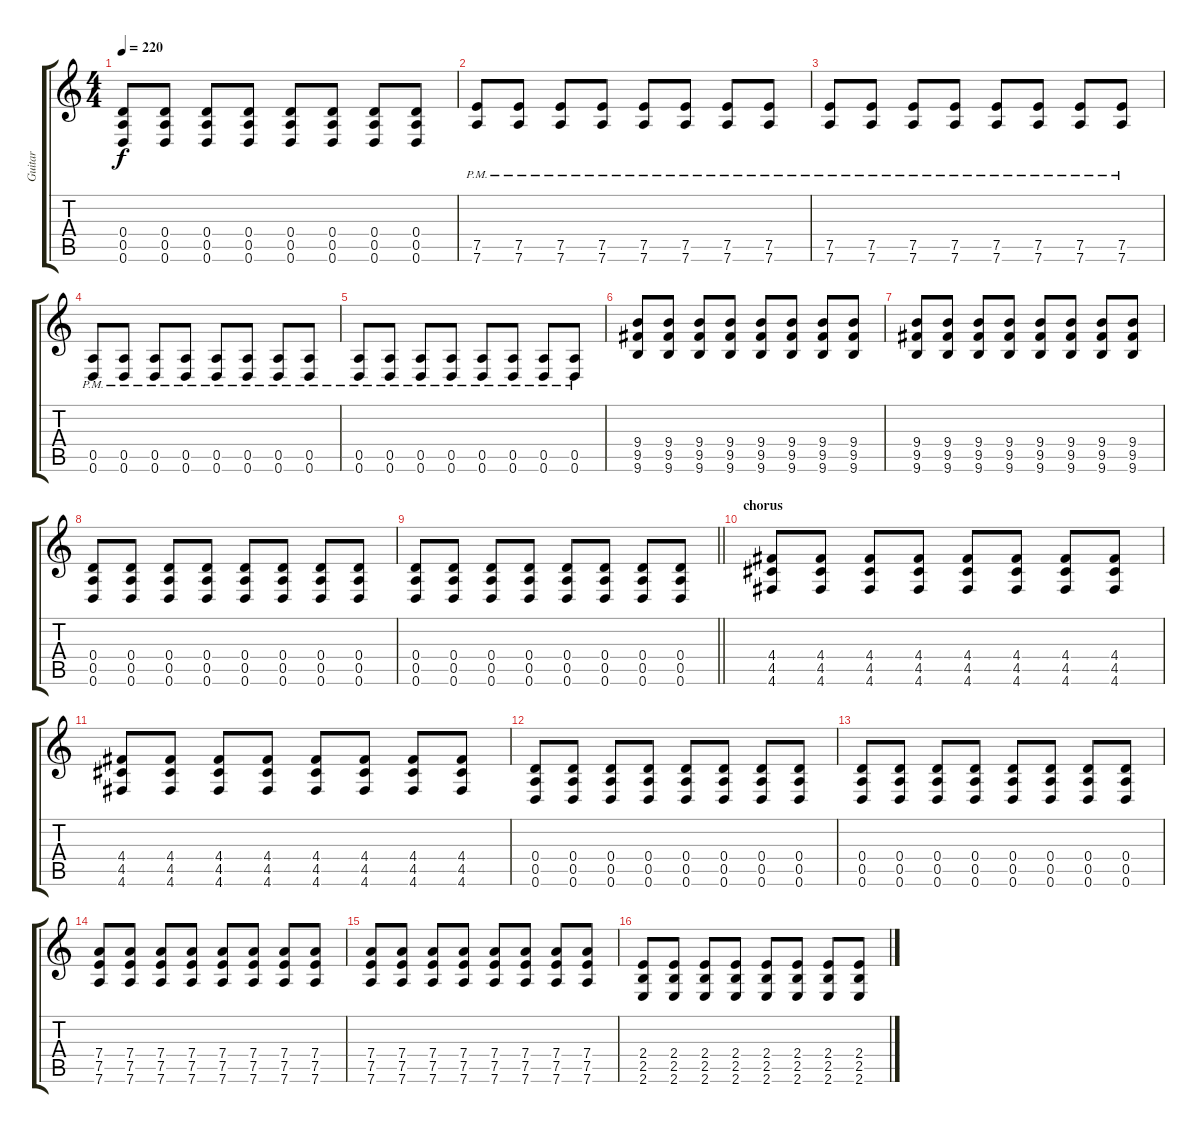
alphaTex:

\track ("Guitar" "Guitar") {instrument distortionguitar}
\staff {score tabs}
\tuning (E4 B3 G3 D3 A2 D2) {hide}
\ts (4 4)
\tempo 220
\clef g2
\ks c
(0.4 0.5 0.6).8{dy f} (0.4 0.5 0.6).8 (0.4 0.5 0.6).8 (0.4 0.5 0.6).8 (0.4 0.5 0.6).8 (0.4 0.5 0.6).8 (0.4 0.5 0.6).8 (0.4 0.5 0.6).8 |
(7.5{pm} 7.6{pm}).8 (7.5{pm} 7.6{pm}).8 (7.5{pm} 7.6{pm}).8 (7.5{pm} 7.6{pm}).8 (7.5{pm} 7.6{pm}).8 (7.5{pm} 7.6{pm}).8 (7.5{pm} 7.6{pm}).8 (7.5{pm} 7.6{pm}).8 |
(7.5{pm} 7.6{pm}).8 (7.5{pm} 7.6{pm}).8 (7.5{pm} 7.6{pm}).8 (7.5{pm} 7.6{pm}).8 (7.5{pm} 7.6{pm}).8 (7.5{pm} 7.6{pm}).8 (7.5{pm} 7.6{pm}).8 (7.5{pm} 7.6{pm}).8 |
(0.5{pm} 0.6{pm}).8 (0.5{pm} 0.6{pm}).8 (0.5{pm} 0.6{pm}).8 (0.5{pm} 0.6{pm}).8 (0.5{pm} 0.6{pm}).8 (0.5{pm} 0.6{pm}).8 (0.5{pm} 0.6{pm}).8 (0.5{pm} 0.6{pm}).8 |
(0.5{pm} 0.6{pm}).8 (0.5{pm} 0.6{pm}).8 (0.5{pm} 0.6{pm}).8 (0.5{pm} 0.6{pm}).8 (0.5{pm} 0.6{pm}).8 (0.5{pm} 0.6{pm}).8 (0.5{pm} 0.6{pm}).8 (0.5{pm} 0.6{pm}).8 |
(9.4 9.5 9.6).8 (9.4 9.5 9.6).8 (9.4 9.5 9.6).8 (9.4 9.5 9.6).8 (9.4 9.5 9.6).8 (9.4 9.5 9.6).8 (9.4 9.5 9.6).8 (9.4 9.5 9.6).8 |
(9.4 9.5 9.6).8 (9.4 9.5 9.6).8 (9.4 9.5 9.6).8 (9.4 9.5 9.6).8 (9.4 9.5 9.6).8 (9.4 9.5 9.6).8 (9.4 9.5 9.6).8 (9.4 9.5 9.6).8 |
(0.4 0.5 0.6).8 (0.4 0.5 0.6).8 (0.4 0.5 0.6).8 (0.4 0.5 0.6).8 (0.4 0.5 0.6).8 (0.4 0.5 0.6).8 (0.4 0.5 0.6).8 (0.4 0.5 0.6).8 |
\barLineRight lightlight
(0.4 0.5 0.6).8 (0.4 0.5 0.6).8 (0.4 0.5 0.6).8 (0.4 0.5 0.6).8 (0.4 0.5 0.6).8 (0.4 0.5 0.6).8 (0.4 0.5 0.6).8 (0.4 0.5 0.6).8 |
\section ("" "chorus")
(4.4 4.5 4.6).8 (4.4 4.5 4.6).8 (4.4 4.5 4.6).8 (4.4 4.5 4.6).8 (4.4 4.5 4.6).8 (4.4 4.5 4.6).8 (4.4 4.5 4.6).8 (4.4 4.5 4.6).8 |
(4.4 4.5 4.6).8 (4.4 4.5 4.6).8 (4.4 4.5 4.6).8 (4.4 4.5 4.6).8 (4.4 4.5 4.6).8 (4.4 4.5 4.6).8 (4.4 4.5 4.6).8 (4.4 4.5 4.6).8 |
(0.4 0.5 0.6).8 (0.4 0.5 0.6).8 (0.4 0.5 0.6).8 (0.4 0.5 0.6).8 (0.4 0.5 0.6).8 (0.4 0.5 0.6).8 (0.4 0.5 0.6).8 (0.4 0.5 0.6).8 |
(0.4 0.5 0.6).8 (0.4 0.5 0.6).8 (0.4 0.5 0.6).8 (0.4 0.5 0.6).8 (0.4 0.5 0.6).8 (0.4 0.5 0.6).8 (0.4 0.5 0.6).8 (0.4 0.5 0.6).8 |
(7.4 7.5 7.6).8 (7.4 7.5 7.6).8 (7.4 7.5 7.6).8 (7.4 7.5 7.6).8 (7.4 7.5 7.6).8 (7.4 7.5 7.6).8 (7.4 7.5 7.6).8 (7.4 7.5 7.6).8 |
(7.4 7.5 7.6).8 (7.4 7.5 7.6).8 (7.4 7.5 7.6).8 (7.4 7.5 7.6).8 (7.4 7.5 7.6).8 (7.4 7.5 7.6).8 (7.4 7.5 7.6).8 (7.4 7.5 7.6).8 |
(2.4 2.5 2.6).8 (2.4 2.5 2.6).8 (2.4 2.5 2.6).8 (2.4 2.5 2.6).8 (2.4 2.5 2.6).8 (2.4 2.5 2.6).8 (2.4 2.5 2.6).8 (2.4 2.5 2.6).8
